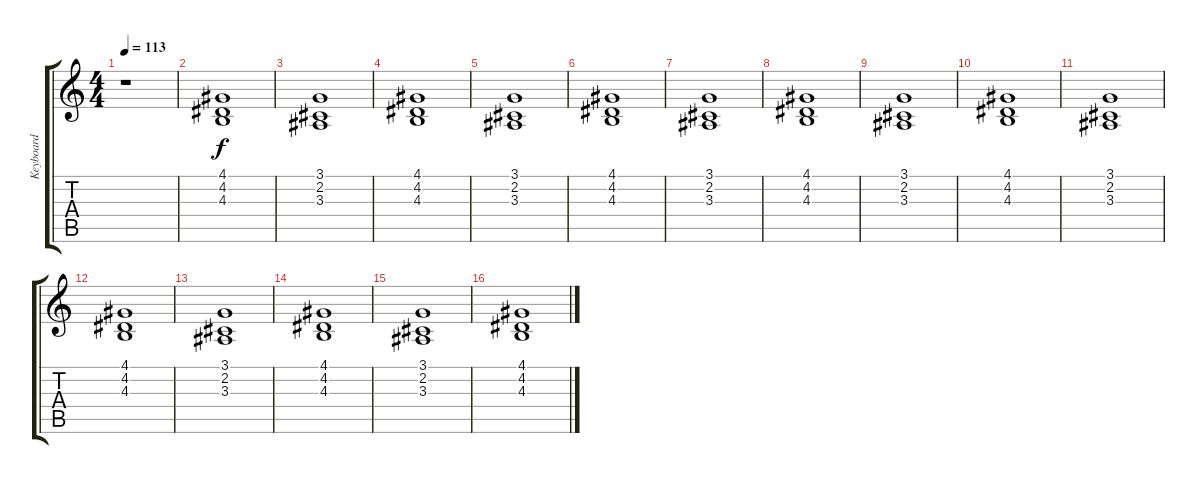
\track ("Keyboard" "Keyboard") {instrument synthstrings1}
\staff {score tabs}
\tuning (E4 B3 G3 D3 A2 E2) {hide}
\ts (4 4)
\tempo 113
\clef g2
\ks c
r.1{dy f} |
(4.1 4.2 4.3).1 |
(3.1 2.2 3.3).1 |
(4.1 4.2 4.3).1 |
(3.1 2.2 3.3).1 |
(4.1 4.2 4.3).1 |
(3.1 2.2 3.3).1 |
(4.1 4.2 4.3).1 |
(3.1 2.2 3.3).1 |
(4.1 4.2 4.3).1 |
(3.1 2.2 3.3).1 |
(4.1 4.2 4.3).1 |
(3.1 2.2 3.3).1 |
(4.1 4.2 4.3).1 |
(3.1 2.2 3.3).1 |
(4.1 4.2 4.3).1
